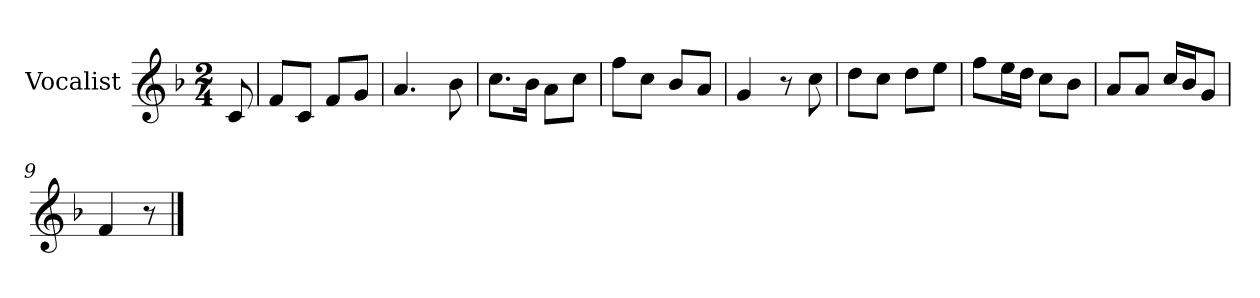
**kern
*part1
*staff1
*I"Vocalist
*k[b-]
*F:
*M2/4
=
8c
=1
8fL
8cJ
8fL
8gJ
=2
4.a
8b-
=3
8.ccL
16b-Jk
8aL
8ccJ
=4
8ffL
8ccJ
8b-L
8aJ
=5
4g
8r
8cc
=6
8ddL
8ccJ
8ddL
8eeJ
=7
8ffL
16eeL
16ddJJ
8ccL
8b-J
=8
8aL
8aJ
16ccLL
16b-J
8gJ
=9
4f
8r
==
*-
